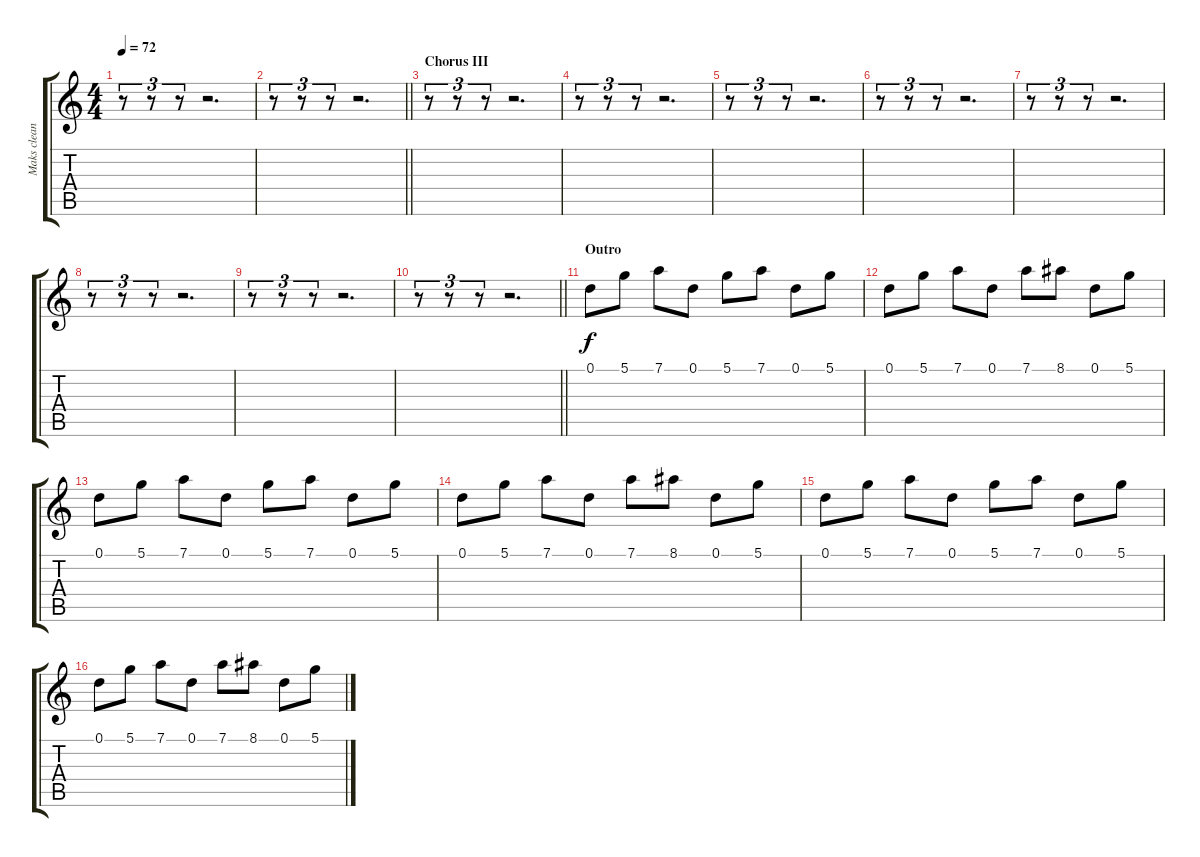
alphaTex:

\track ("Maks clean" "Maks clean") {instrument electricguitarclean}
\staff {score tabs}
\tuning (D4 A3 F3 C3 G2 C2) {hide}
\ts (4 4)
\tempo 72
\clef g2
\ks c
r.8{tu (3 2) dy f} r.8{tu (3 2)} r.8{tu (3 2)} r.2{d} |
\barLineRight lightlight
r.8{tu (3 2)} r.8{tu (3 2)} r.8{tu (3 2)} r.2{d} |
\section ("" "Chorus III")
r.8{tu (3 2)} r.8{tu (3 2)} r.8{tu (3 2)} r.2{d} |
r.8{tu (3 2)} r.8{tu (3 2)} r.8{tu (3 2)} r.2{d} |
r.8{tu (3 2)} r.8{tu (3 2)} r.8{tu (3 2)} r.2{d} |
r.8{tu (3 2)} r.8{tu (3 2)} r.8{tu (3 2)} r.2{d} |
r.8{tu (3 2)} r.8{tu (3 2)} r.8{tu (3 2)} r.2{d} |
r.8{tu (3 2)} r.8{tu (3 2)} r.8{tu (3 2)} r.2{d} |
r.8{tu (3 2)} r.8{tu (3 2)} r.8{tu (3 2)} r.2{d} |
\barLineRight lightlight
r.8{tu (3 2)} r.8{tu (3 2)} r.8{tu (3 2)} r.2{d} |
\section ("" "Outro")
0.1.8 5.1.8 7.1.8 0.1.8 5.1.8 7.1.8 0.1.8 5.1.8 |
0.1.8 5.1.8 7.1.8 0.1.8 7.1.8 8.1.8 0.1.8 5.1.8 |
0.1.8 5.1.8 7.1.8 0.1.8 5.1.8 7.1.8 0.1.8 5.1.8 |
0.1.8 5.1.8 7.1.8 0.1.8 7.1.8 8.1.8 0.1.8 5.1.8 |
0.1.8 5.1.8 7.1.8 0.1.8 5.1.8 7.1.8 0.1.8 5.1.8 |
0.1.8 5.1.8 7.1.8 0.1.8 7.1.8 8.1.8 0.1.8 5.1.8
